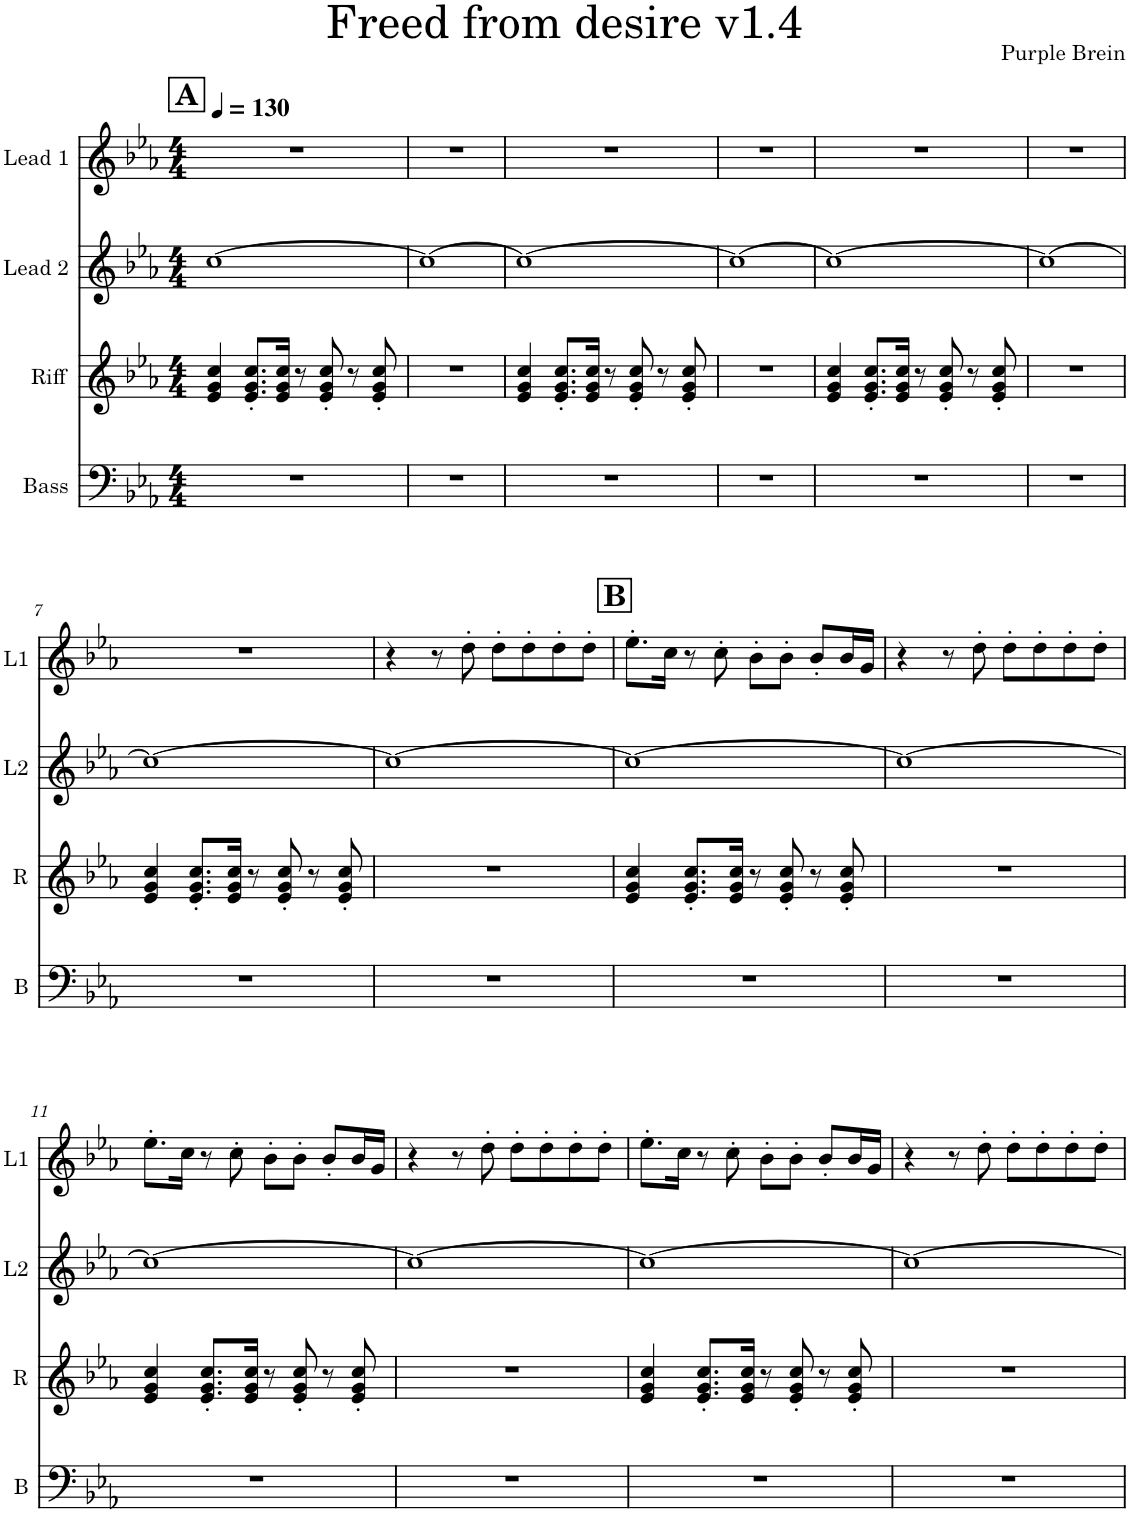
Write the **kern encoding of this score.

**kern	**kern	**kern	**kern
*part4	*part3	*part2	*part1
*staff4	*staff3	*staff2	*staff1
*I"Bass	*I"Riff	*I"Lead 2	*I"Lead 1
*I'B	*I'R	*I'L2	*I'L1
*clefF4	*clefG2	*clefG2	*clefG2
*Trd7c12	*Trd5c9	*Trd1c2	*Trd1c2
*k[b-e-a-]	*k[b-e-a-]	*k[b-e-a-]	*k[b-e-a-]
*M4/4	*M4/4	*M4/4	*M4/4
*MM130	*MM130	*MM130	*MM130
!!LO:REH:place=s1:a:B:cj:fs=14:t=A
=1	=1	=1	=1
1r	4e-/ 4g/ 4cc/	[1cc	1r
.	8.e-/' 8.g/' 8.cc/'L	.	.
.	16e-/ 16g/ 16cc/Jk	.	.
.	8r	.	.
.	8e-/' 8g/' 8cc/'	.	.
.	8r	.	.
.	8e-/' 8g/' 8cc/'	.	.
=2	=2	=2	=2
1r	1r	1cc_	1r
=3	=3	=3	=3
1r	4e-/ 4g/ 4cc/	1cc_	1r
.	8.e-/' 8.g/' 8.cc/'L	.	.
.	16e-/ 16g/ 16cc/Jk	.	.
.	8r	.	.
.	8e-/' 8g/' 8cc/'	.	.
.	8r	.	.
.	8e-/' 8g/' 8cc/'	.	.
=4	=4	=4	=4
1r	1r	1cc_	1r
=5	=5	=5	=5
1r	4e-/ 4g/ 4cc/	1cc_	1r
.	8.e-/' 8.g/' 8.cc/'L	.	.
.	16e-/ 16g/ 16cc/Jk	.	.
.	8r	.	.
.	8e-/' 8g/' 8cc/'	.	.
.	8r	.	.
.	8e-/' 8g/' 8cc/'	.	.
=6	=6	=6	=6
1r	1r	1cc_	1r
!!LO:LB:g=z
=7	=7	=7	=7
1r	4e-/ 4g/ 4cc/	1cc_	1r
.	8.e-/' 8.g/' 8.cc/'L	.	.
.	16e-/ 16g/ 16cc/Jk	.	.
.	8r	.	.
.	8e-/' 8g/' 8cc/'	.	.
.	8r	.	.
.	8e-/' 8g/' 8cc/'	.	.
=8	=8	=8	=8
1r	1r	1cc_	4r
.	.	.	8r
.	.	.	8dd'\
.	.	.	8dd'\L
.	.	.	8dd'\
.	.	.	8dd'\
.	.	.	8dd'\J
!!LO:REH:place=s1:a:B:cj:fs=14:t=B
=9	=9	=9	=9
1r	4e-/ 4g/ 4cc/	1cc_	8.ee-'\L
.	.	.	16cc\Jk
.	8.e-/' 8.g/' 8.cc/'L	.	8r
.	.	.	8cc'\
.	16e-/ 16g/ 16cc/Jk	.	.
.	8r	.	8b-'\L
.	8e-/' 8g/' 8cc/'	.	8b-'\J
.	8r	.	8b-'/L
.	8e-/' 8g/' 8cc/'	.	16b-/L
.	.	.	16g/JJ
=10	=10	=10	=10
1r	1r	1cc_	4r
.	.	.	8r
.	.	.	8dd'\
.	.	.	8dd'\L
.	.	.	8dd'\
.	.	.	8dd'\
.	.	.	8dd'\J
!!LO:LB:g=z
=11	=11	=11	=11
1r	4e-/ 4g/ 4cc/	1cc_	8.ee-'\L
.	.	.	16cc\Jk
.	8.e-/' 8.g/' 8.cc/'L	.	8r
.	.	.	8cc'\
.	16e-/ 16g/ 16cc/Jk	.	.
.	8r	.	8b-'\L
.	8e-/' 8g/' 8cc/'	.	8b-'\J
.	8r	.	8b-'/L
.	8e-/' 8g/' 8cc/'	.	16b-/L
.	.	.	16g/JJ
=12	=12	=12	=12
1r	1r	1cc_	4r
.	.	.	8r
.	.	.	8dd'\
.	.	.	8dd'\L
.	.	.	8dd'\
.	.	.	8dd'\
.	.	.	8dd'\J
=13	=13	=13	=13
1r	4e-/ 4g/ 4cc/	1cc_	8.ee-'\L
.	.	.	16cc\Jk
.	8.e-/' 8.g/' 8.cc/'L	.	8r
.	.	.	8cc'\
.	16e-/ 16g/ 16cc/Jk	.	.
.	8r	.	8b-'\L
.	8e-/' 8g/' 8cc/'	.	8b-'\J
.	8r	.	8b-'/L
.	8e-/' 8g/' 8cc/'	.	16b-/L
.	.	.	16g/JJ
=14	=14	=14	=14
1r	1r	1cc_	4r
.	.	.	8r
.	.	.	8dd'\
.	.	.	8dd'\L
.	.	.	8dd'\
.	.	.	8dd'\
.	.	.	8dd'\J
=	=	=	=
*-	*-	*-	*-
